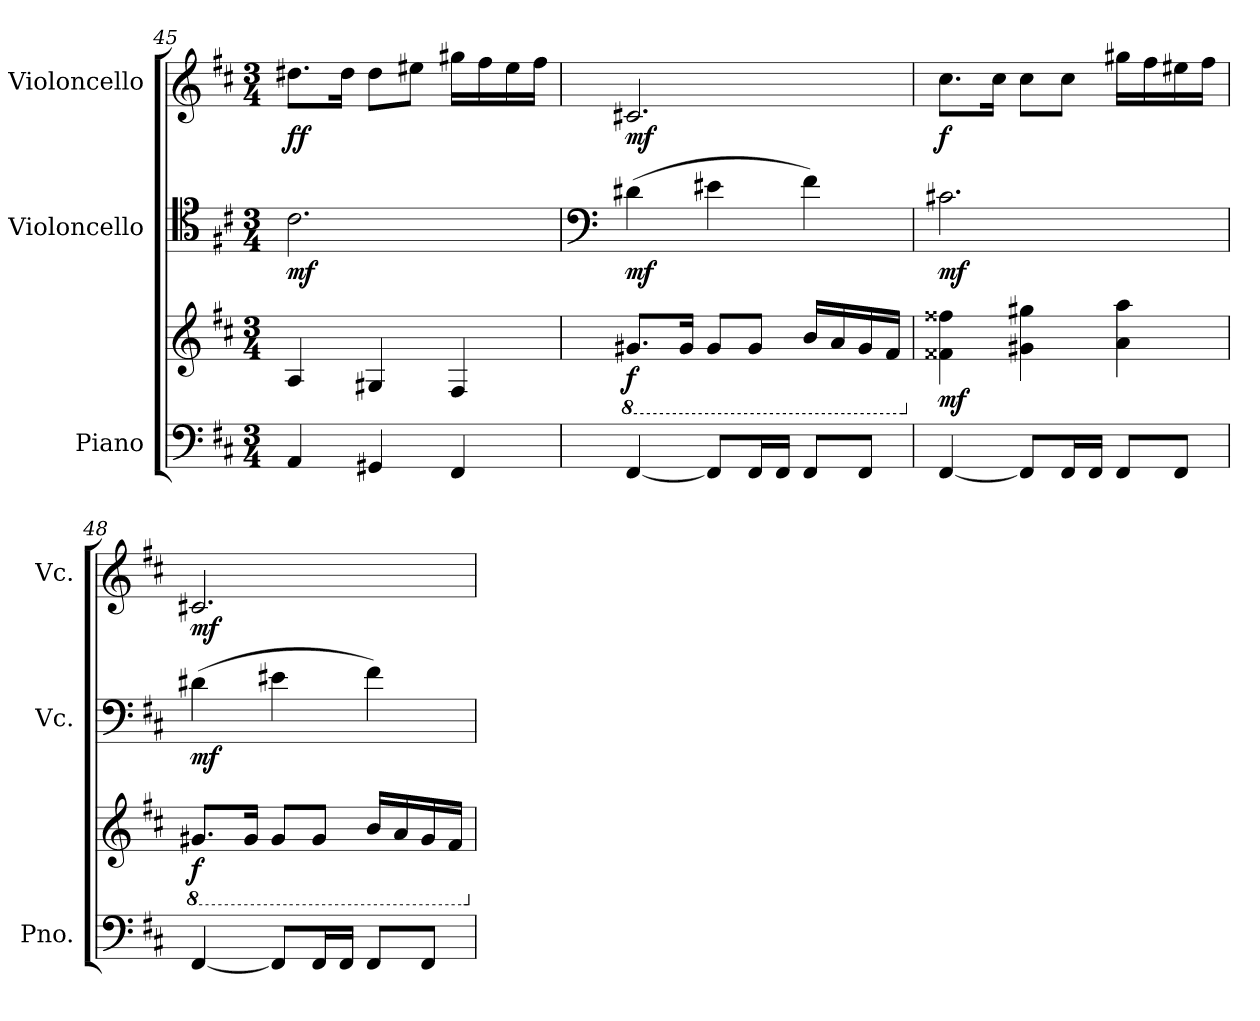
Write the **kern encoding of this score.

**kern	**kern	**dynam	**kern	**dynam	**kern	**dynam
*part3	*part3	*part3	*part2	*part2	*part1	*part1
*staff4	*staff3	*staff3/4	*staff2	*staff2	*staff1	*staff1
*I"Piano	*	*	*I"Violoncello	*	*I"Violoncello	*
*I'Pno.	*	*	*I'Vc.	*	*I'Vc.	*
!!LO:LB:g=z
*clefF4	*clefG2	*	*clefC4	*	*clefG2	*
*k[f#c#]	*k[f#c#]	*	*k[f#c#]	*	*k[f#c#]	*
*M3/4	*M3/4	*	*M3/4	*	*M3/4	*
=45	=45	=45	=45	=45	=45	=45
!	!	!	!	!LO:DY:b	!	!LO:DY:b
4AA/	4A/	.	2.c#\	mf	8.dd#X\L	ff
.	.	.	.	.	16dd#\Jk	.
4GG#X/	4G#X/	.	.	.	8dd#\L	.
.	.	.	.	.	8ee#X\J	.
4FF#/	4F#/	.	.	.	16gg#X\LL	.
.	.	.	.	.	16ff#\	.
.	.	.	.	.	16ee#\	.
.	.	.	.	.	16ff#\JJ	.
=46	=46	=46	=46	=46	=46	=46
*	*	*	*clefF4	*	*	*
*	*8ba	*	*	*	*	*
!	!	!LO:DY:b	!	!LO:DY:b	!	!LO:DY:b
[4FF#/	8.G#X/L	f	(>4d#X\	mf	2.c#X/	mf
.	16G#/Jk	.	.	.	.	.
8FF#/L]	8G#/L	.	4e#X\	.	.	.
16FF#/L	8G#/J	.	.	.	.	.
16FF#/JJ	.	.	.	.	.	.
8FF#/L	16B/LL	.	4f#\)	.	.	.
.	16A/	.	.	.	.	.
8FF#/J	16G#/	.	.	.	.	.
.	16F#/JJ	.	.	.	.	.
=47	=47	=47	=47	=47	=47	=47
*	*X8ba	*	*	*	*	*
!	!	!LO:DY:b	!	!LO:DY:b	!	!LO:DY:b
[4FF#/	4f##X\ 4ff##X\	mf	2.c#X\	mf	8.cc#\L	f
.	.	.	.	.	16cc#\Jk	.
8FF#/L]	4g#X\ 4gg#X\	.	.	.	8cc#\L	.
16FF#/L	.	.	.	.	8cc#\J	.
16FF#/JJ	.	.	.	.	.	.
8FF#/L	4a\ 4aa\	.	.	.	16gg#X\LL	.
.	.	.	.	.	16ff#\	.
8FF#/J	.	.	.	.	16ee#X\	.
.	.	.	.	.	16ff#\JJ	.
=48	=48	=48	=48	=48	=48	=48
*	*8ba	*	*	*	*	*
!	!	!LO:DY:b	!	!LO:DY:b	!	!LO:DY:b
[4FF#/	8.G#X/L	f	(>4d#X\	mf	2.c#X/	mf
.	16G#/Jk	.	.	.	.	.
8FF#/L]	8G#/L	.	4e#X\	.	.	.
16FF#/L	8G#/J	.	.	.	.	.
16FF#/JJ	.	.	.	.	.	.
8FF#/L	16B/LL	.	4f#\)	.	.	.
.	16A/	.	.	.	.	.
8FF#/J	16G#/	.	.	.	.	.
.	16F#/JJ	.	.	.	.	.
*	*X8ba	*	*	*	*	*
=	=	=	=	=	=	=
*-	*-	*-	*-	*-	*-	*-
